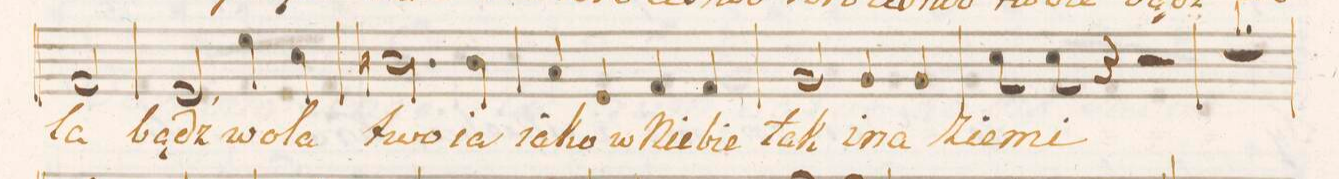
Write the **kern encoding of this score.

**kern	**text
*I"Basso.	*
*clefF4	*
*k[b-e-a-d-]	*
*met(C.)	*
*M4/4	*
2AA-/	-la
=19	=19
2GG/	bądź
4G\	wo-
4E-\	-la
=20	=20
2.Dn\	two-
4D\	-ia
=21	=21
4C/	ia-
4GG/	-ko
4AA-/	w Nie-
4AA-/	-bie
=22	=22
2BB-/	tak
4BB-/	i
4BB-/	na
=23	=23
8E-\	Zie-
8E-\	-mi
4r	.
2r	.
=24	=24
1r	.
=25	=25
*-	*-
